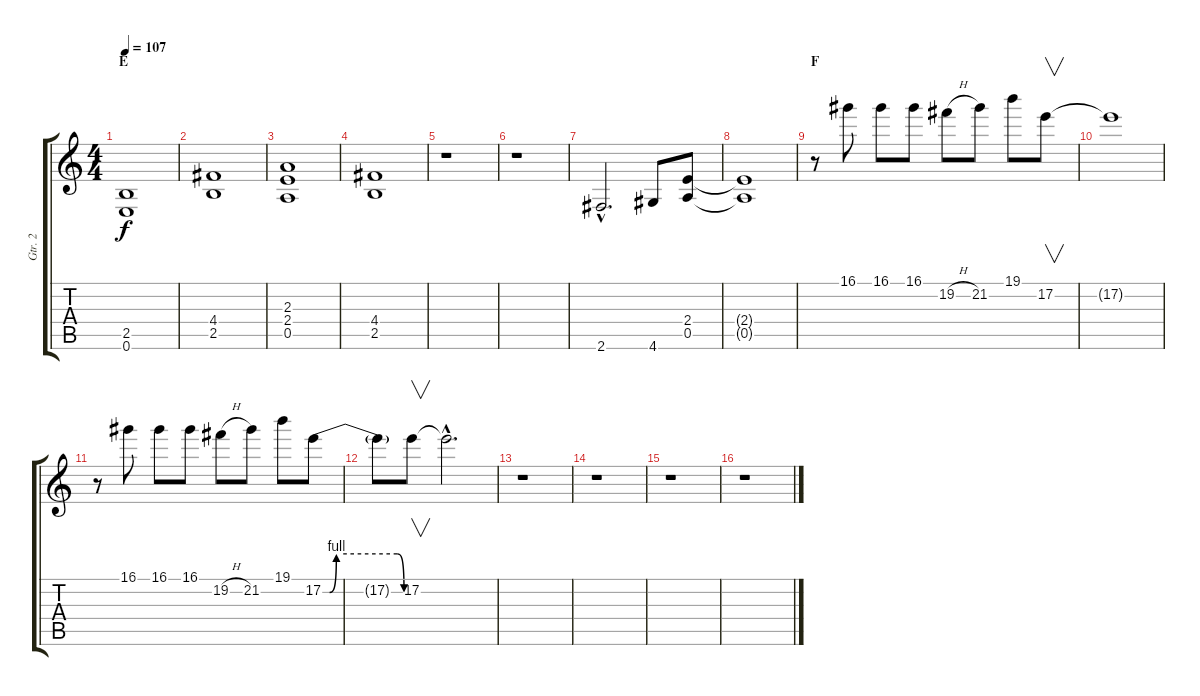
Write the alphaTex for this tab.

\track ("Gtr. 2" "Gtr. 2") {instrument overdrivenguitar}
\staff {score tabs}
\tuning (E4 B3 G3 D3 A2 E2) {hide}
\ts (4 4)
\section ("" "E")
\tempo 107
\clef g2
\ks c
(2.5 0.6).1{dy f} |
(4.4 2.5).1 |
(2.3 2.4 0.5).1 |
(4.4 2.5).1 |
r.1 |
r.1 |
2.6{hac}.2{d} 4.6.8 (2.4 0.5).8 |
(2.4{t} 0.5{t}).1 |
\section ("" "F")
r.8 16.1.8 16.1.8 16.1.8 19.2{h}.8 21.2.8 19.1.8 17.2.8{v} |
17.2{t}.1 |
r.8 16.1.8 16.1.8 16.1.8 19.2{h}.8 21.2.8 19.1.8 17.2{be (custom 0 0 5 0 10 4 55 4 60 0)}.8 |
17.2{t}.8 17.2.8{v} 17.2{hac t}.2{d} |
r.1 |
r.1 |
r.1 |
r.1
